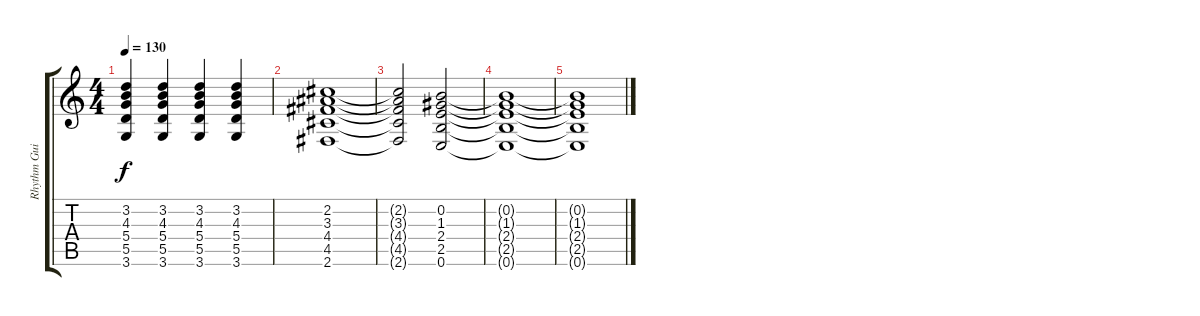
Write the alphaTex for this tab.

\track ("Rhythm Guitar" "Rhythm Gui") {instrument distortionguitar}
\staff {score tabs}
\tuning (E4 B3 G3 D3 A2 E2) {hide}
\ts (4 4)
\tempo 130
\clef g2
\ks c
(3.2 4.3 5.4 5.5 3.6).4{dy f} (3.2 4.3 5.4 5.5 3.6).4 (3.2 4.3 5.4 5.5 3.6).4 (3.2 4.3 5.4 5.5 3.6).4 |
(2.2 3.3 4.4 4.5 2.6).1 |
(2.2{t} 3.3{t} 4.4{t} 4.5{t} 2.6{t}).2 (0.2 1.3 2.4 2.5 0.6).2 |
(0.2{t} 1.3{t} 2.4{t} 2.5{t} 0.6{t}).1 |
(0.2{t} 1.3{t} 2.4{t} 2.5{t} 0.6{t}).1
